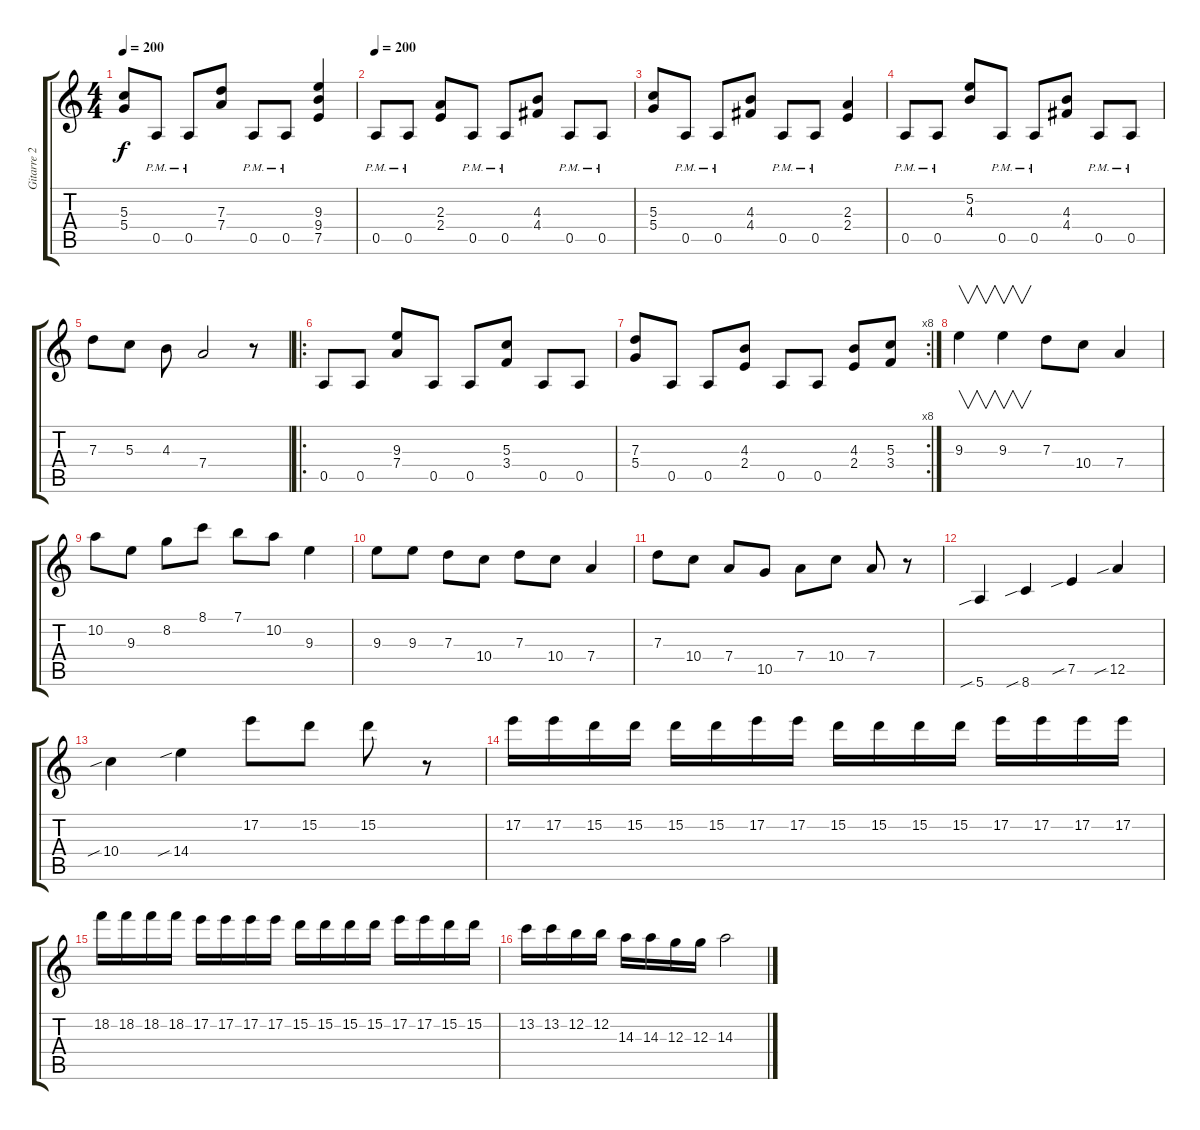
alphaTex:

\track ("Gitarre 2" "Gitarre 2") {instrument overdrivenguitar}
\staff {score tabs}
\tuning (E4 B3 G3 D3 A2 E2) {hide}
\ts (4 4)
\tempo 200
\clef g2
\ks c
(5.3 5.4).8{dy f} 0.5{pm}.8 0.5{pm}.8 (7.3 7.4).8 0.5{pm}.8 0.5{pm}.8 (9.3 9.4 7.5).4 |
\tempo 200
0.5{pm}.8 0.5{pm}.8 (2.3 2.4).8 0.5{pm}.8 0.5{pm}.8 (4.3 4.4).8 0.5{pm}.8 0.5{pm}.8 |
(5.3 5.4).8 0.5{pm}.8 0.5{pm}.8 (4.3 4.4).8 0.5{pm}.8 0.5{pm}.8 (2.3 2.4).4 |
0.5{pm}.8 0.5{pm}.8 (5.2 4.3).8 0.5{pm}.8 0.5{pm}.8 (4.3 4.4).8 0.5{pm}.8 0.5{pm}.8 |
7.3.8 5.3.8 4.3.8 7.4.2 r.8 |
\ro
0.5.8 0.5.8 (9.3 7.4).8 0.5.8 0.5.8 (5.3 3.4).8 0.5.8 0.5.8 |
\rc 8
(7.3 5.4).8 0.5.8 0.5.8 (4.3 2.4).8 0.5.8 0.5.8 (4.3 2.4).8 (5.3 3.4).8 |
9.3.4{v volume 16} 9.3.4{v} 7.3.8 10.4.8 7.4.4 |
10.2.8 9.3.8 8.2.8 8.1.8 7.1.8 10.2.8 9.3.4 |
9.3.8 9.3.8 7.3.8 10.4.8 7.3.8 10.4.8 7.4.4 |
7.3.8 10.4.8 7.4.8 10.5.8 7.4.8 10.4.8 7.4.8 r.8 |
5.6{sib}.4 8.6{sib}.4 7.5{sib}.4 12.5{sib}.4 |
10.4{sib}.4 14.4{sib}.4 17.2.8 15.2.8 15.2.8 r.8 |
17.2.16 17.2.16 15.2.16 15.2.16 15.2.16 15.2.16 17.2.16 17.2.16 15.2.16 15.2.16 15.2.16 15.2.16 17.2.16 17.2.16 17.2.16 17.2.16 |
18.2.16 18.2.16 18.2.16 18.2.16 17.2.16 17.2.16 17.2.16 17.2.16 15.2.16 15.2.16 15.2.16 15.2.16 17.2.16 17.2.16 15.2.16 15.2.16 |
13.2.16 13.2.16 12.2.16 12.2.16 14.3.16 14.3.16 12.3.16 12.3.16 14.3.2
